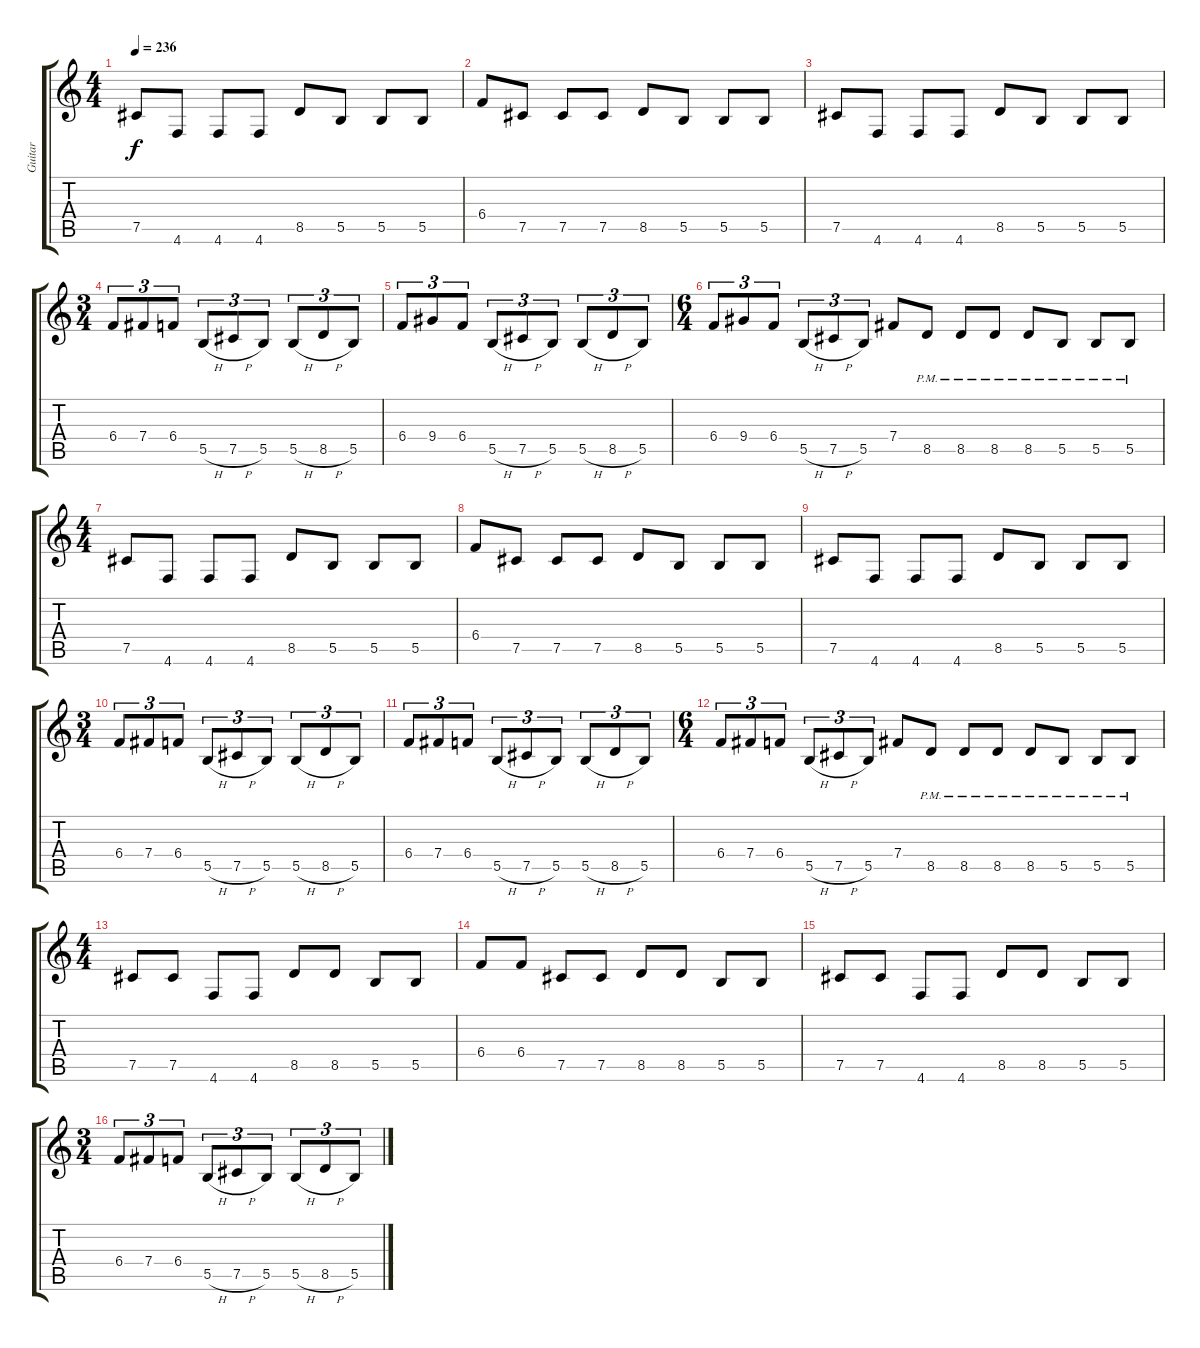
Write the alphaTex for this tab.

\track ("Guitar" "Guitar") {instrument distortionguitar}
\staff {score tabs}
\tuning (Db4 Ab3 E3 B2 Gb2 Db2) {hide}
\ts (4 4)
\tempo 236
\clef g2
\ks c
7.5.8{dy f} 4.6.8 4.6.8 4.6.8 8.5.8 5.5.8 5.5.8 5.5.8 |
6.4.8 7.5.8 7.5.8 7.5.8 8.5.8 5.5.8 5.5.8 5.5.8 |
7.5.8 4.6.8 4.6.8 4.6.8 8.5.8 5.5.8 5.5.8 5.5.8 |
\ts (3 4)
6.4.8{tu (3 2)} 7.4.8{tu (3 2)} 6.4.8{tu (3 2)} 5.5{h}.8{tu (3 2)} 7.5{h}.8{tu (3 2)} 5.5.8{tu (3 2)} 5.5{h}.8{tu (3 2)} 8.5{h}.8{tu (3 2)} 5.5.8{tu (3 2)} |
6.4.8{tu (3 2)} 9.4.8{tu (3 2)} 6.4.8{tu (3 2)} 5.5{h}.8{tu (3 2)} 7.5{h}.8{tu (3 2)} 5.5.8{tu (3 2)} 5.5{h}.8{tu (3 2)} 8.5{h}.8{tu (3 2)} 5.5.8{tu (3 2)} |
\ts (6 4)
6.4.8{tu (3 2)} 9.4.8{tu (3 2)} 6.4.8{tu (3 2)} 5.5{h}.8{tu (3 2)} 7.5{h}.8{tu (3 2)} 5.5.8{tu (3 2)} 7.4.8 8.5{pm}.8 8.5{pm}.8 8.5{pm}.8 8.5{pm}.8 5.5{pm}.8 5.5{pm}.8 5.5{pm}.8 |
\ts (4 4)
7.5.8 4.6.8 4.6.8 4.6.8 8.5.8 5.5.8 5.5.8 5.5.8 |
6.4.8 7.5.8 7.5.8 7.5.8 8.5.8 5.5.8 5.5.8 5.5.8 |
7.5.8 4.6.8 4.6.8 4.6.8 8.5.8 5.5.8 5.5.8 5.5.8 |
\ts (3 4)
6.4.8{tu (3 2)} 7.4.8{tu (3 2)} 6.4.8{tu (3 2)} 5.5{h}.8{tu (3 2)} 7.5{h}.8{tu (3 2)} 5.5.8{tu (3 2)} 5.5{h}.8{tu (3 2)} 8.5{h}.8{tu (3 2)} 5.5.8{tu (3 2)} |
6.4.8{tu (3 2)} 7.4.8{tu (3 2)} 6.4.8{tu (3 2)} 5.5{h}.8{tu (3 2)} 7.5{h}.8{tu (3 2)} 5.5.8{tu (3 2)} 5.5{h}.8{tu (3 2)} 8.5{h}.8{tu (3 2)} 5.5.8{tu (3 2)} |
\ts (6 4)
6.4.8{tu (3 2)} 7.4.8{tu (3 2)} 6.4.8{tu (3 2)} 5.5{h}.8{tu (3 2)} 7.5{h}.8{tu (3 2)} 5.5.8{tu (3 2)} 7.4.8 8.5{pm}.8 8.5{pm}.8 8.5{pm}.8 8.5{pm}.8 5.5{pm}.8 5.5{pm}.8 5.5{pm}.8 |
\ts (4 4)
7.5.8 7.5.8 4.6.8 4.6.8 8.5.8 8.5.8 5.5.8 5.5.8 |
6.4.8 6.4.8 7.5.8 7.5.8 8.5.8 8.5.8 5.5.8 5.5.8 |
7.5.8 7.5.8 4.6.8 4.6.8 8.5.8 8.5.8 5.5.8 5.5.8 |
\ts (3 4)
6.4.8{tu (3 2)} 7.4.8{tu (3 2)} 6.4.8{tu (3 2)} 5.5{h}.8{tu (3 2)} 7.5{h}.8{tu (3 2)} 5.5.8{tu (3 2)} 5.5{h}.8{tu (3 2)} 8.5{h}.8{tu (3 2)} 5.5.8{tu (3 2)}
